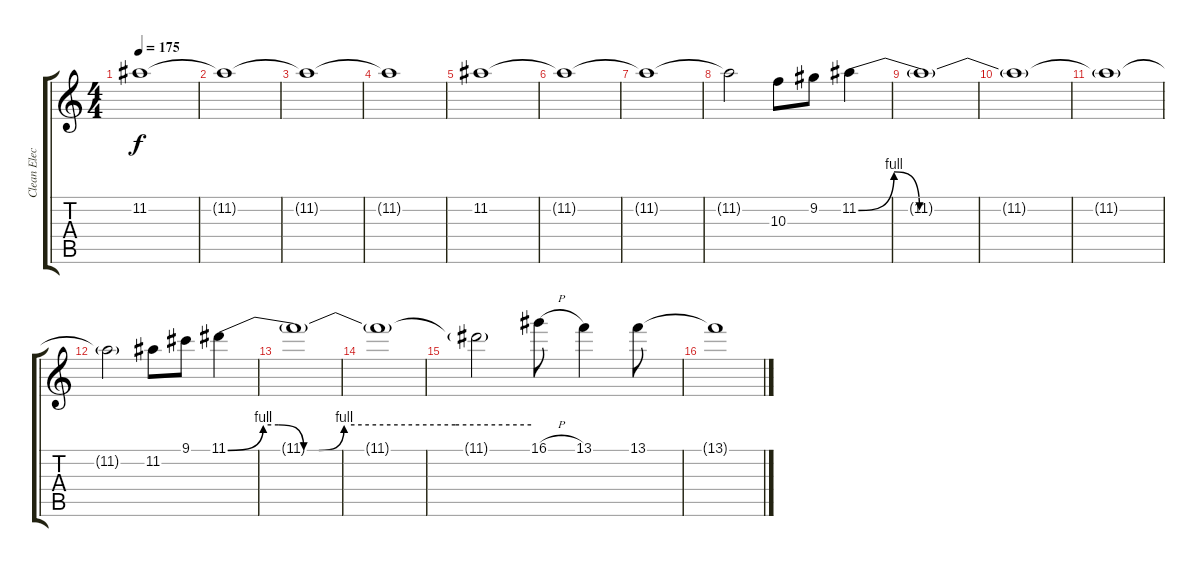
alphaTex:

\track ("Clean Electric" "Clean Elec") {instrument electricguitarclean}
\staff {score tabs}
\tuning (E4 B3 G3 D3 A2 E2) {hide}
\ts (4 4)
\tempo 175
\clef g2
\ks c
11.2.1{dy f instrument electricguitarclean} |
11.2{t}.1 |
11.2{t}.1 |
11.2{t}.1 |
11.2.1 |
11.2{t}.1 |
11.2{t}.1 |
11.2{t}.2 10.3.8 9.2.8 11.2{be (custom 0 0 7 4 12 0 60 0)}.4 |
11.2{t}.1 |
11.2{t}.1 |
11.2{t}.1 |
11.2{t}.2 11.2.8 9.1.8 11.1{be (custom 0 0 7 4 10 4 15 0 18 0 23 4 45 4 60 4)}.4 |
11.1{t}.1 |
11.1{t}.1 |
11.1{t}.2 16.1{h}.8 13.1.4 13.1.8 |
13.1{t}.1
